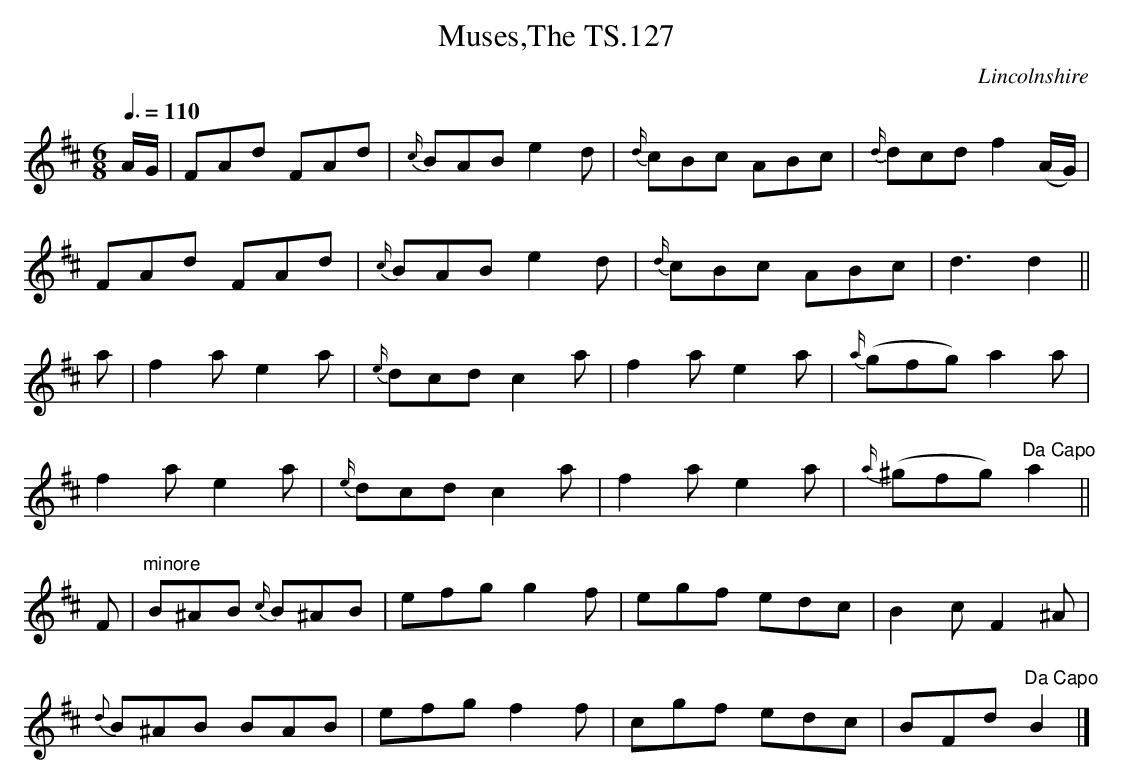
X:1
T:Muses,The TS.127
L:1/8
M:6/8
O:Lincolnshire
Q:3/8=110
K:D
A/G/|FAd FAd|{c/}BAB e2d|{d/}cBc ABc|{d/}dcdf2(A/G/)|!
FAd FAd|{c/}BAB e2d|{d/}cBc ABc|d3d2||!
a|f2ae2a|{e/}dcd c2a|f2ae2a|{a/}(gfg)a2a|!
f2ae2a|{e/}dcd c2a|f2ae2a|{a/}(^gfg)"Da Capo"a2||!
F|"minore"B^AB {c/}B^AB|efg g2f|egf edc|B2cF2^A|!
{d}B^AB BAB|efg f2f|cgf edc|BFd"Da Capo"B2|]
